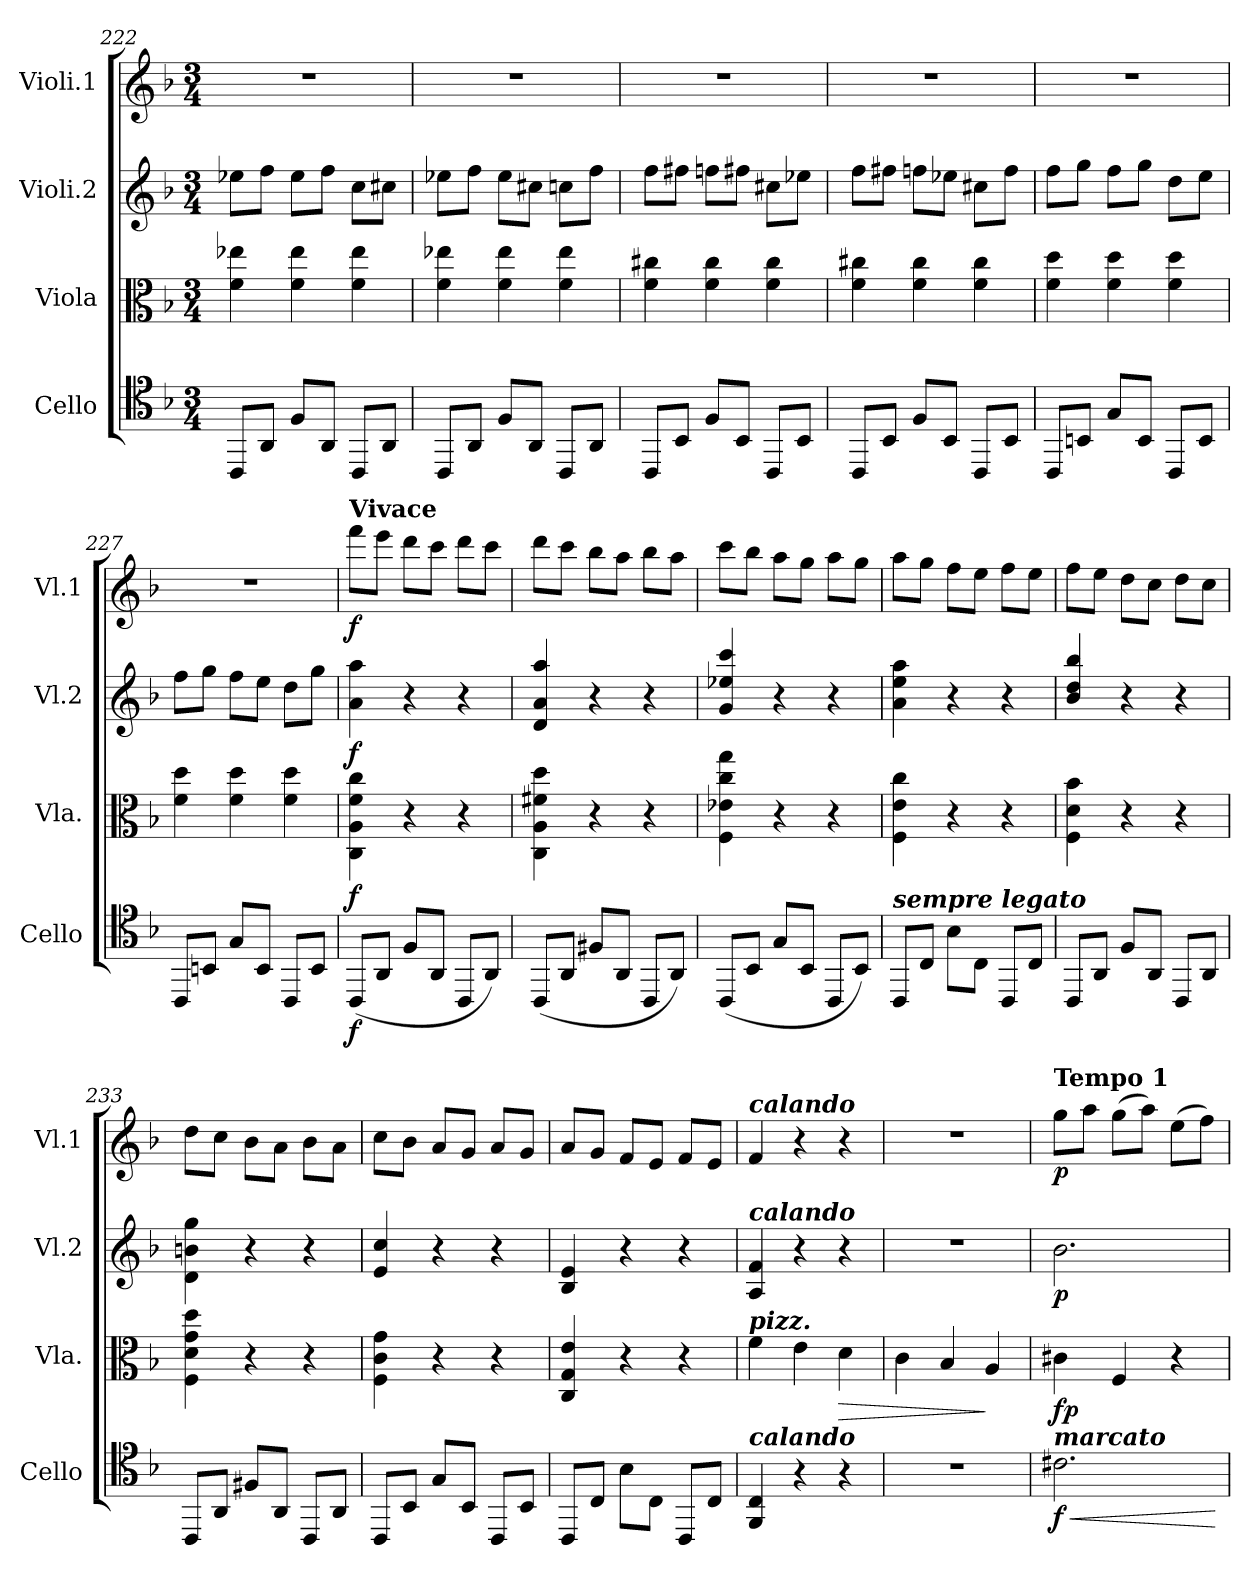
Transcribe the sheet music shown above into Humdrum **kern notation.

**kern	**dynam	**kern	**dynam	**kern	**dynam	**kern	**dynam
*part4	*part4	*part3	*part3	*part2	*part2	*part1	*part1
*staff4	*staff4	*staff3	*staff3	*staff2	*staff2	*staff1	*staff1
*I"Cello	*	*I"Viola	*	*I"Violi.2	*	*I"Violi.1	*
*I'Cello	*	*I'Vla.	*	*I'Vl.2	*	*I'Vl.1	*
*clefC4	*	*clefC3	*	*clefG2	*	*clefG2	*
*k[b-]	*	*k[b-]	*	*k[b-]	*	*k[b-]	*
*M3/4	*	*M3/4	*	*M3/4	*	*M3/4	*
=222	=222	=222	=222	=222	=222	=222	=222
8CC/L	.	4f\ 4ee-X\	.	8ee-X\L	.	2.r	.
8AA/J	.	.	.	8ff\J	.	.	.
8F/L	.	4f\ 4ee-\	.	8ee-\L	.	.	.
8AA/J	.	.	.	8ff\J	.	.	.
8CC/L	.	4f\ 4ee-\	.	8cc\L	.	.	.
8AA/J	.	.	.	8cc#X\J	.	.	.
=223	=223	=223	=223	=223	=223	=223	=223
8CC/L	.	4f\ 4ee-X\	.	8ee-X\L	.	2.r	.
8AA/J	.	.	.	8ff\J	.	.	.
8F/L	.	4f\ 4ee-\	.	8ee-\L	.	.	.
8AA/J	.	.	.	8cc#X\J	.	.	.
8CC/L	.	4f\ 4ee-\	.	8ccn\L	.	.	.
8AA/J	.	.	.	8ff\J	.	.	.
!!LO:PB:g=z
=224	=224	=224	=224	=224	=224	=224	=224
8CC/L	.	4f\ 4cc#X\	.	8ff\L	.	2.r	.
8BB-/J	.	.	.	8ff#X\J	.	.	.
8F/L	.	4f\ 4cc#\	.	8ffn\L	.	.	.
8BB-/J	.	.	.	8ff#X\J	.	.	.
8CC/L	.	4f\ 4cc#\	.	8cc#X\L	.	.	.
8BB-/J	.	.	.	8ee-X\J	.	.	.
!!LO:LB:g=z
=225	=225	=225	=225	=225	=225	=225	=225
8CC/L	.	4f\ 4cc#X\	.	8ff\L	.	2.r	.
8BB-/J	.	.	.	8ff#X\J	.	.	.
8F/L	.	4f\ 4cc#\	.	8ffn\L	.	.	.
8BB-/J	.	.	.	8ee-X\J	.	.	.
8CC/L	.	4f\ 4cc#\	.	8cc#X\L	.	.	.
8BB-/J	.	.	.	8ff\J	.	.	.
=226	=226	=226	=226	=226	=226	=226	=226
8CC/L	.	4f\ 4dd\	.	8ff\L	.	2.r	.
8BBn/J	.	.	.	8gg\J	.	.	.
8G/L	.	4f\ 4dd\	.	8ff\L	.	.	.
8BB/J	.	.	.	8gg\J	.	.	.
8CC/L	.	4f\ 4dd\	.	8dd\L	.	.	.
8BB/J	.	.	.	8ee\J	.	.	.
=227	=227	=227	=227	=227	=227	=227	=227
8CC/L	.	4f\ 4dd\	.	8ff\L	.	2.r	.
8BBn/J	.	.	.	8gg\J	.	.	.
8G/L	.	4f\ 4dd\	.	8ff\L	.	.	.
8BB/J	.	.	.	8ee\J	.	.	.
8CC/L	.	4f\ 4dd\	.	8dd\L	.	.	.
8BB/J	.	.	.	8gg\J	.	.	.
=228	=228	=228	=228	=228	=228	=228	=228
!	!	!	!	!	!	!LO:TX:a:B:t=Vivace	!
!	!LO:DY:b	!	!LO:DY:b	!	!LO:DY:b	!	!LO:DY:b
(8CC/L	f	4C\ 4A\ 4f\ 4cc\	f	4a\ 4aa\	f	8fff\L	f
8AA/J	.	.	.	.	.	8eee\J	.
8F/L	.	4r	.	4r	.	8ddd\L	.
8AA/J	.	.	.	.	.	8ccc\J	.
8CC/L	.	4r	.	4r	.	8ddd\L	.
8AA/J)	.	.	.	.	.	8ccc\J	.
!!LO:LB:g=z
=229	=229	=229	=229	=229	=229	=229	=229
(8CC/L	.	4C\ 4A\ 4f#X\ 4dd\	.	4d/ 4a/ 4aa/	.	8ddd\L	.
8AA/J	.	.	.	.	.	8ccc\J	.
8F#X/L	.	4r	.	4r	.	8bb-\L	.
8AA/J	.	.	.	.	.	8aa\J	.
8CC/L	.	4r	.	4r	.	8bb-\L	.
8AA/J)	.	.	.	.	.	8aa\J	.
!!LO:PB:g=z
=230	=230	=230	=230	=230	=230	=230	=230
(8CC/L	.	4F\ 4e-X\ 4cc\ 4gg\	.	4g/ 4ee-X/ 4ccc/	.	8ccc\L	.
8BB-/J	.	.	.	.	.	8bb-\J	.
8G/L	.	4r	.	4r	.	8aa\L	.
8BB-/J	.	.	.	.	.	8gg\J	.
8CC/L	.	4r	.	4r	.	8aa\L	.
8BB-/J)	.	.	.	.	.	8gg\J	.
=231	=231	=231	=231	=231	=231	=231	=231
!LO:TX:a:Bi:t=sempre legato	!	!	!	!	!	!	!
8CC/L	.	4F\ 4e\ 4cc\	.	4a\ 4ee\ 4aa\	.	8aa\L	.
8C/J	.	.	.	.	.	8gg\J	.
8B-\L	.	4r	.	4r	.	8ff\L	.
8C\J	.	.	.	.	.	8ee\J	.
8CC/L	.	4r	.	4r	.	8ff\L	.
8C/J	.	.	.	.	.	8ee\J	.
=232	=232	=232	=232	=232	=232	=232	=232
8CC/L	.	4F\ 4d\ 4b-\	.	4b-/ 4dd/ 4bb-/	.	8ff\L	.
8AA/J	.	.	.	.	.	8ee\J	.
8F/L	.	4r	.	4r	.	8dd\L	.
8AA/J	.	.	.	.	.	8cc\J	.
8CC/L	.	4r	.	4r	.	8dd\L	.
8AA/J	.	.	.	.	.	8cc\J	.
=233	=233	=233	=233	=233	=233	=233	=233
8CC/L	.	4F\ 4d\ 4g\ 4dd\	.	4d\ 4bn\ 4gg\	.	8dd\L	.
8AA/J	.	.	.	.	.	8cc\J	.
8F#X/L	.	4r	.	4r	.	8b-\L	.
8AA/J	.	.	.	.	.	8a\J	.
8CC/L	.	4r	.	4r	.	8b-\L	.
8AA/J	.	.	.	.	.	8a\J	.
!!LO:LB:g=z
=234	=234	=234	=234	=234	=234	=234	=234
8CC/L	.	4F\ 4c\ 4g\	.	4e/ 4cc/	.	8cc\L	.
8BB-/J	.	.	.	.	.	8b-\J	.
8G/L	.	4r	.	4r	.	8a/L	.
8BB-/J	.	.	.	.	.	8g/J	.
8CC/L	.	4r	.	4r	.	8a/L	.
8BB-/J	.	.	.	.	.	8g/J	.
!!LO:LB:g=z
=235	=235	=235	=235	=235	=235	=235	=235
8CC/L	.	4C/ 4G/ 4e/	.	4B-/ 4e/	.	8a/L	.
8C/J	.	.	.	.	.	8g/J	.
8B-\L	.	4r	.	4r	.	8f/L	.
8C\J	.	.	.	.	.	8e/J	.
8CC/L	.	4r	.	4r	.	8f/L	.
8C/J	.	.	.	.	.	8e/J	.
=236	=236	=236	=236	=236	=236	=236	=236
!	!	!	!	!	!	!LO:TX:a:Bi:t=calando	!
!	!	!	!	!LO:TX:a:Bi:t=calando	!	!	!
!	!	!LO:TX:a:Bi:t=pizz.	!	!	!	!	!
!LO:TX:a:Bi:t=calando	!	!	!	!	!	!	!
4FF/ 4C/	.	4f\	.	4A/ 4f/	.	4f/	.
4r	.	4e\	.	4r	.	4r	.
!	!	!	!LO:HP:b	!	!	!	!
4r	.	4d\	>	4r	.	4r	.
=237	=237	=237	=237	=237	=237	=237	=237
2.r	.	4c\	.	2.r	.	2.r	.
.	.	4B-/	.	.	.	.	.
.	.	4A/	]	.	.	.	.
=238	=238	=238	=238	=238	=238	=238	=238
!	!	!	!	!	!	!LO:TX:a:B:t=Tempo 1	!
!LO:TX:a:Bi:t=marcato	!	!	!	!	!	!	!
!	!LO:HP:b	!	!	!	!	!	!
!	!LO:DY:n=1:b	!	!LO:DY:b	!	!LO:DY:b	!	!LO:DY:b
2.c#X\	< f	4c#X\	fp	2.b-\	p	8gg\L	p
.	.	.	.	.	.	8aa\J	.
.	.	4F/	.	.	.	(8gg\L	.
.	.	.	.	.	.	8aa\J)	.
.	.	4r	.	.	.	(8ee\L	.
.	.	.	.	.	.	8ff\J)	.
.	[	.	.	.	.	.	.
=	=	=	=	=	=	=	=
*-	*-	*-	*-	*-	*-	*-	*-
